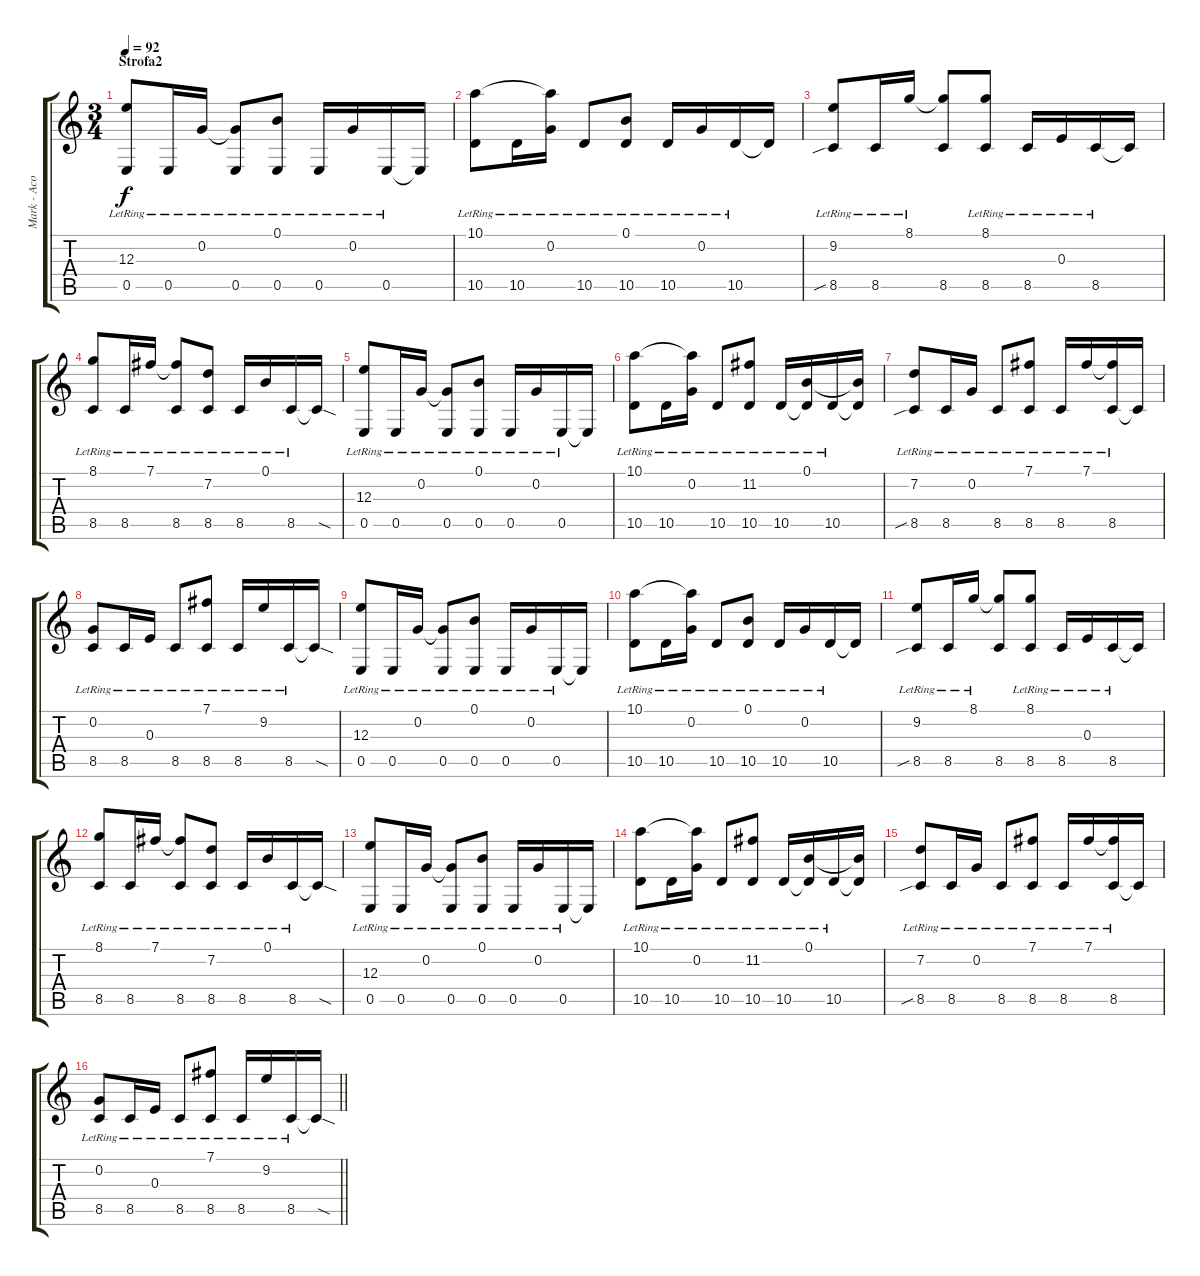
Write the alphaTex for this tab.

\track ("Mark - Acoustic 12 strings" "Mark - Aco") {instrument acousticguitarsteel}
\staff {score tabs}
\tuning (B3 G3 E3 B2 E2 B1) {hide}
\ts (3 4)
\section ("" "Strofa2")
\tempo 92
\clef g2
\ks c
(12.3{lr} 0.5{lr}).8{dy f} 0.5{lr}.16 0.2{lr}.16 (0.2{t} 0.5{lr}).8 (0.1{lr} 0.5{lr}).8 0.5{lr}.16 0.2{lr}.16 0.5{lr}.16 0.5{t}.16 |
(10.1{lr} 10.5{lr}).8 10.5{lr}.16 (10.1{t} 0.2{lr}).16 10.5{lr}.8 (0.1{lr} 10.5).8 10.5{lr}.16 0.2{lr}.16 10.5{lr}.16 10.5{t}.16 |
(9.2{lr} 8.5{sib}).8 8.5{lr}.16 8.1{lr}.16 (8.1{t} 8.5).8 (8.1{lr} 8.5).8 8.5{lr}.16 0.3{lr}.16 8.5{lr}.16 8.5{t}.16 |
(8.1{lr} 8.5{lr}).8 8.5{lr}.16 7.1{lr}.16 (7.1{t} 8.5{lr}).8 (7.2{lr} 8.5{lr}).8 8.5{lr}.16 0.1{lr}.16 8.5{lr}.16 8.5{sod t}.16 |
(12.3{lr} 0.5{lr}).8 0.5{lr}.16 0.2{lr}.16 (0.2{t} 0.5{lr}).8 (0.1{lr} 0.5{lr}).8 0.5{lr}.16 0.2{lr}.16 0.5{lr}.16 0.5{t}.16 |
(10.1{lr} 10.5{lr}).8 10.5{lr}.16 (10.1{t} 0.2{lr}).16 10.5{lr}.8 (11.2{lr} 10.5{lr}).8 10.5{lr}.16 (0.1{lr} 10.5{t}).16 10.5{lr}.16 (0.1{t} 10.5{t}).16 |
(7.2{lr} 8.5{sib}).8 8.5{lr}.16 0.2{lr}.16 8.5{lr}.8 (7.1{lr} 8.5{lr}).8 8.5{lr}.16 7.1{lr}.16 (7.1{t} 8.5{lr}).16 8.5{t}.16 |
(0.2{lr} 8.5{lr}).8 8.5{lr}.16 0.3{lr}.16 8.5{lr}.8 (7.1{lr} 8.5{lr}).8 8.5{lr}.16 9.2{lr}.16 8.5{lr}.16 8.5{sod t}.16 |
(12.3{lr} 0.5{lr}).8 0.5{lr}.16 0.2{lr}.16 (0.2{t} 0.5{lr}).8 (0.1{lr} 0.5{lr}).8 0.5{lr}.16 0.2{lr}.16 0.5{lr}.16 0.5{t}.16 |
(10.1{lr} 10.5{lr}).8 10.5{lr}.16 (10.1{t} 0.2{lr}).16 10.5{lr}.8 (0.1{lr} 10.5).8 10.5{lr}.16 0.2{lr}.16 10.5{lr}.16 10.5{t}.16 |
(9.2{lr} 8.5{sib}).8 8.5{lr}.16 8.1{lr}.16 (8.1{t} 8.5).8 (8.1{lr} 8.5).8 8.5{lr}.16 0.3{lr}.16 8.5{lr}.16 8.5{t}.16 |
(8.1{lr} 8.5{lr}).8 8.5{lr}.16 7.1{lr}.16 (7.1{t} 8.5{lr}).8 (7.2{lr} 8.5{lr}).8 8.5{lr}.16 0.1{lr}.16 8.5{lr}.16 8.5{sod t}.16 |
(12.3{lr} 0.5{lr}).8 0.5{lr}.16 0.2{lr}.16 (0.2{t} 0.5{lr}).8 (0.1{lr} 0.5{lr}).8 0.5{lr}.16 0.2{lr}.16 0.5{lr}.16 0.5{t}.16 |
(10.1{lr} 10.5{lr}).8 10.5{lr}.16 (10.1{t} 0.2{lr}).16 10.5{lr}.8 (11.2{lr} 10.5{lr}).8 10.5{lr}.16 (0.1{lr} 10.5{t}).16 10.5{lr}.16 (0.1{t} 10.5{t}).16 |
(7.2{lr} 8.5{sib}).8 8.5{lr}.16 0.2{lr}.16 8.5{lr}.8 (7.1{lr} 8.5{lr}).8 8.5{lr}.16 7.1{lr}.16 (7.1{t} 8.5{lr}).16 8.5{t}.16 |
\barLineRight lightlight
(0.2{lr} 8.5{lr}).8 8.5{lr}.16 0.3{lr}.16 8.5{lr}.8 (7.1{lr} 8.5{lr}).8 8.5{lr}.16 9.2{lr}.16 8.5{lr}.16 8.5{sod t}.16
